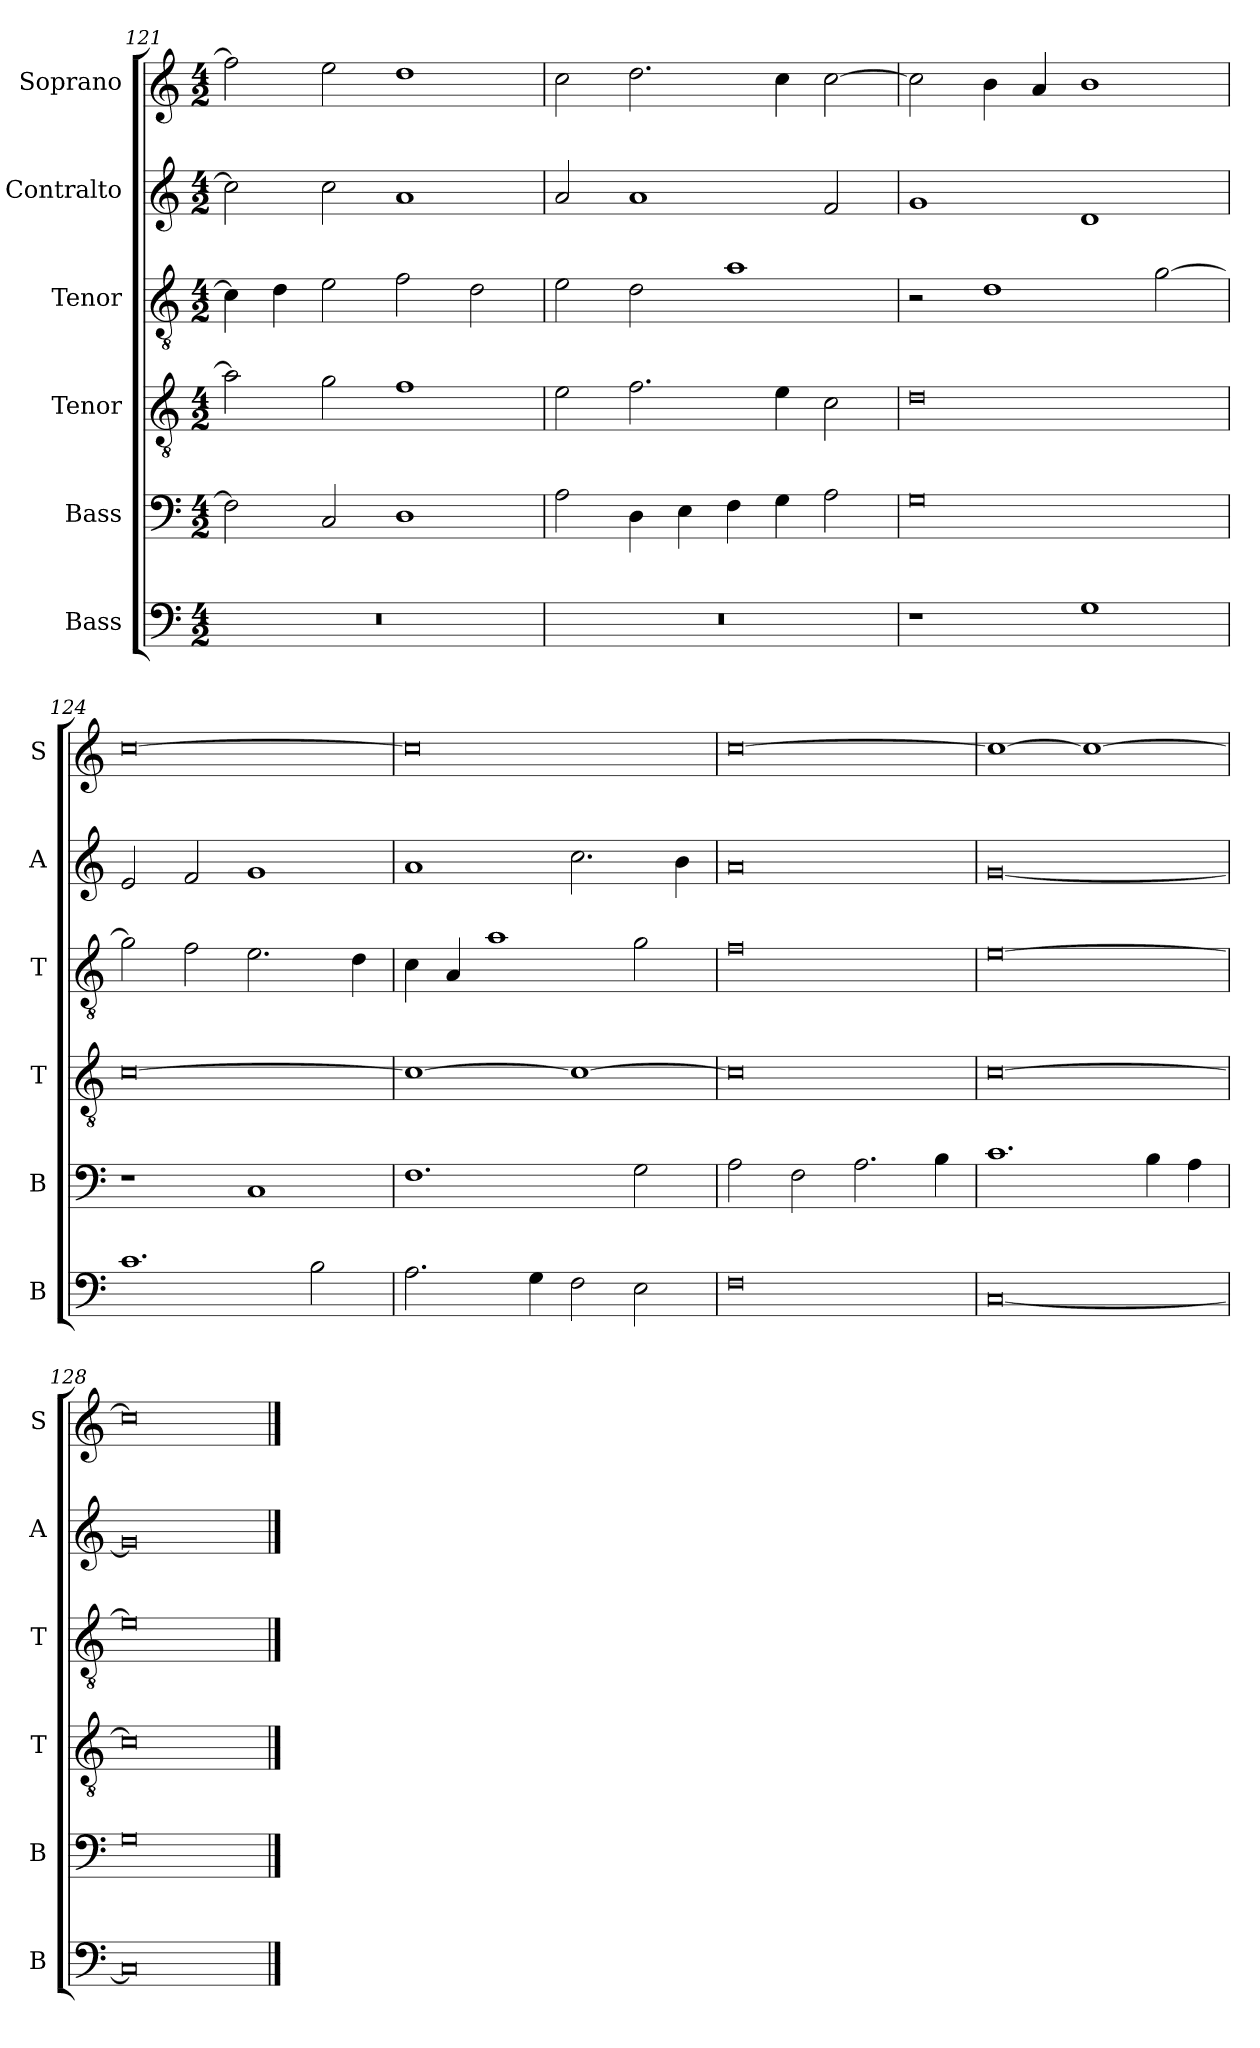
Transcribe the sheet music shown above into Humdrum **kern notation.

**kern	**kern	**kern	**kern	**kern	**kern
*part6	*part5	*part4	*part3	*part2	*part1
*staff6	*staff5	*staff4	*staff3	*staff2	*staff1
*I"Bass	*I"Bass	*I"Tenor	*I"Tenor	*I"Contralto	*I"Soprano
*I'B	*I'B	*I'T	*I'T	*I'A	*I'S
*clefF4	*clefF4	*clefGv2	*clefGv2	*clefG2	*clefG2
*k[]	*k[]	*k[]	*k[]	*k[]	*k[]
*C:ion	*C:ion	*C:ion	*C:ion	*C:ion	*C:ion
*M4/2	*M4/2	*M4/2	*M4/2	*M4/2	*M4/2
=121	=121	=121	=121	=121	=121
0r	2F]	2a]	4c]	2cc]	2ff]
.	.	.	4d	.	.
.	2C	2g	2e	2cc	2ee
.	1D	1f	2f	1a	1dd
.	.	.	2d	.	.
=122	=122	=122	=122	=122	=122
0r	2A	2e	2e	2a	2cc
.	4D	2.f	2d	1a	2.dd
.	4E	.	.	.	.
.	4F	.	1a	.	.
.	4G	4e	.	.	4cc
.	2A	2c	.	2f	[2cc
=123	=123	=123	=123	=123	=123
1r	0G	0d	2r	1g	2cc]
.	.	.	1d	.	4b
.	.	.	.	.	4a
1G	.	.	.	1d	1b
.	.	.	[2g	.	.
=124	=124	=124	=124	=124	=124
1.c	1r	[0c	2g]	2e	[0cc
.	.	.	2f	2f	.
.	1C	.	2.e	1g	.
2B	.	.	.	.	.
.	.	.	4d	.	.
=125	=125	=125	=125	=125	=125
2.A	1.F	1c_	4c	1a	0cc]
.	.	.	4A	.	.
.	.	.	1a	.	.
4G	.	.	.	.	.
2F	.	1c_	.	2.cc	.
2E	2G	.	2g	.	.
.	.	.	.	4b	.
=126	=126	=126	=126	=126	=126
0F	2A	0c]	0f	0a	[0cc
.	2F	.	.	.	.
.	2.A	.	.	.	.
.	4B	.	.	.	.
=127	=127	=127	=127	=127	=127
[0C	1.c	[0c	[0e	[0g	1cc_
.	.	.	.	.	1cc_
.	4B	.	.	.	.
.	4A	.	.	.	.
=128	=128	=128	=128	=128	=128
0C]	0G	0c]	0e]	0g]	0cc]
==	==	==	==	==	==
*-	*-	*-	*-	*-	*-
